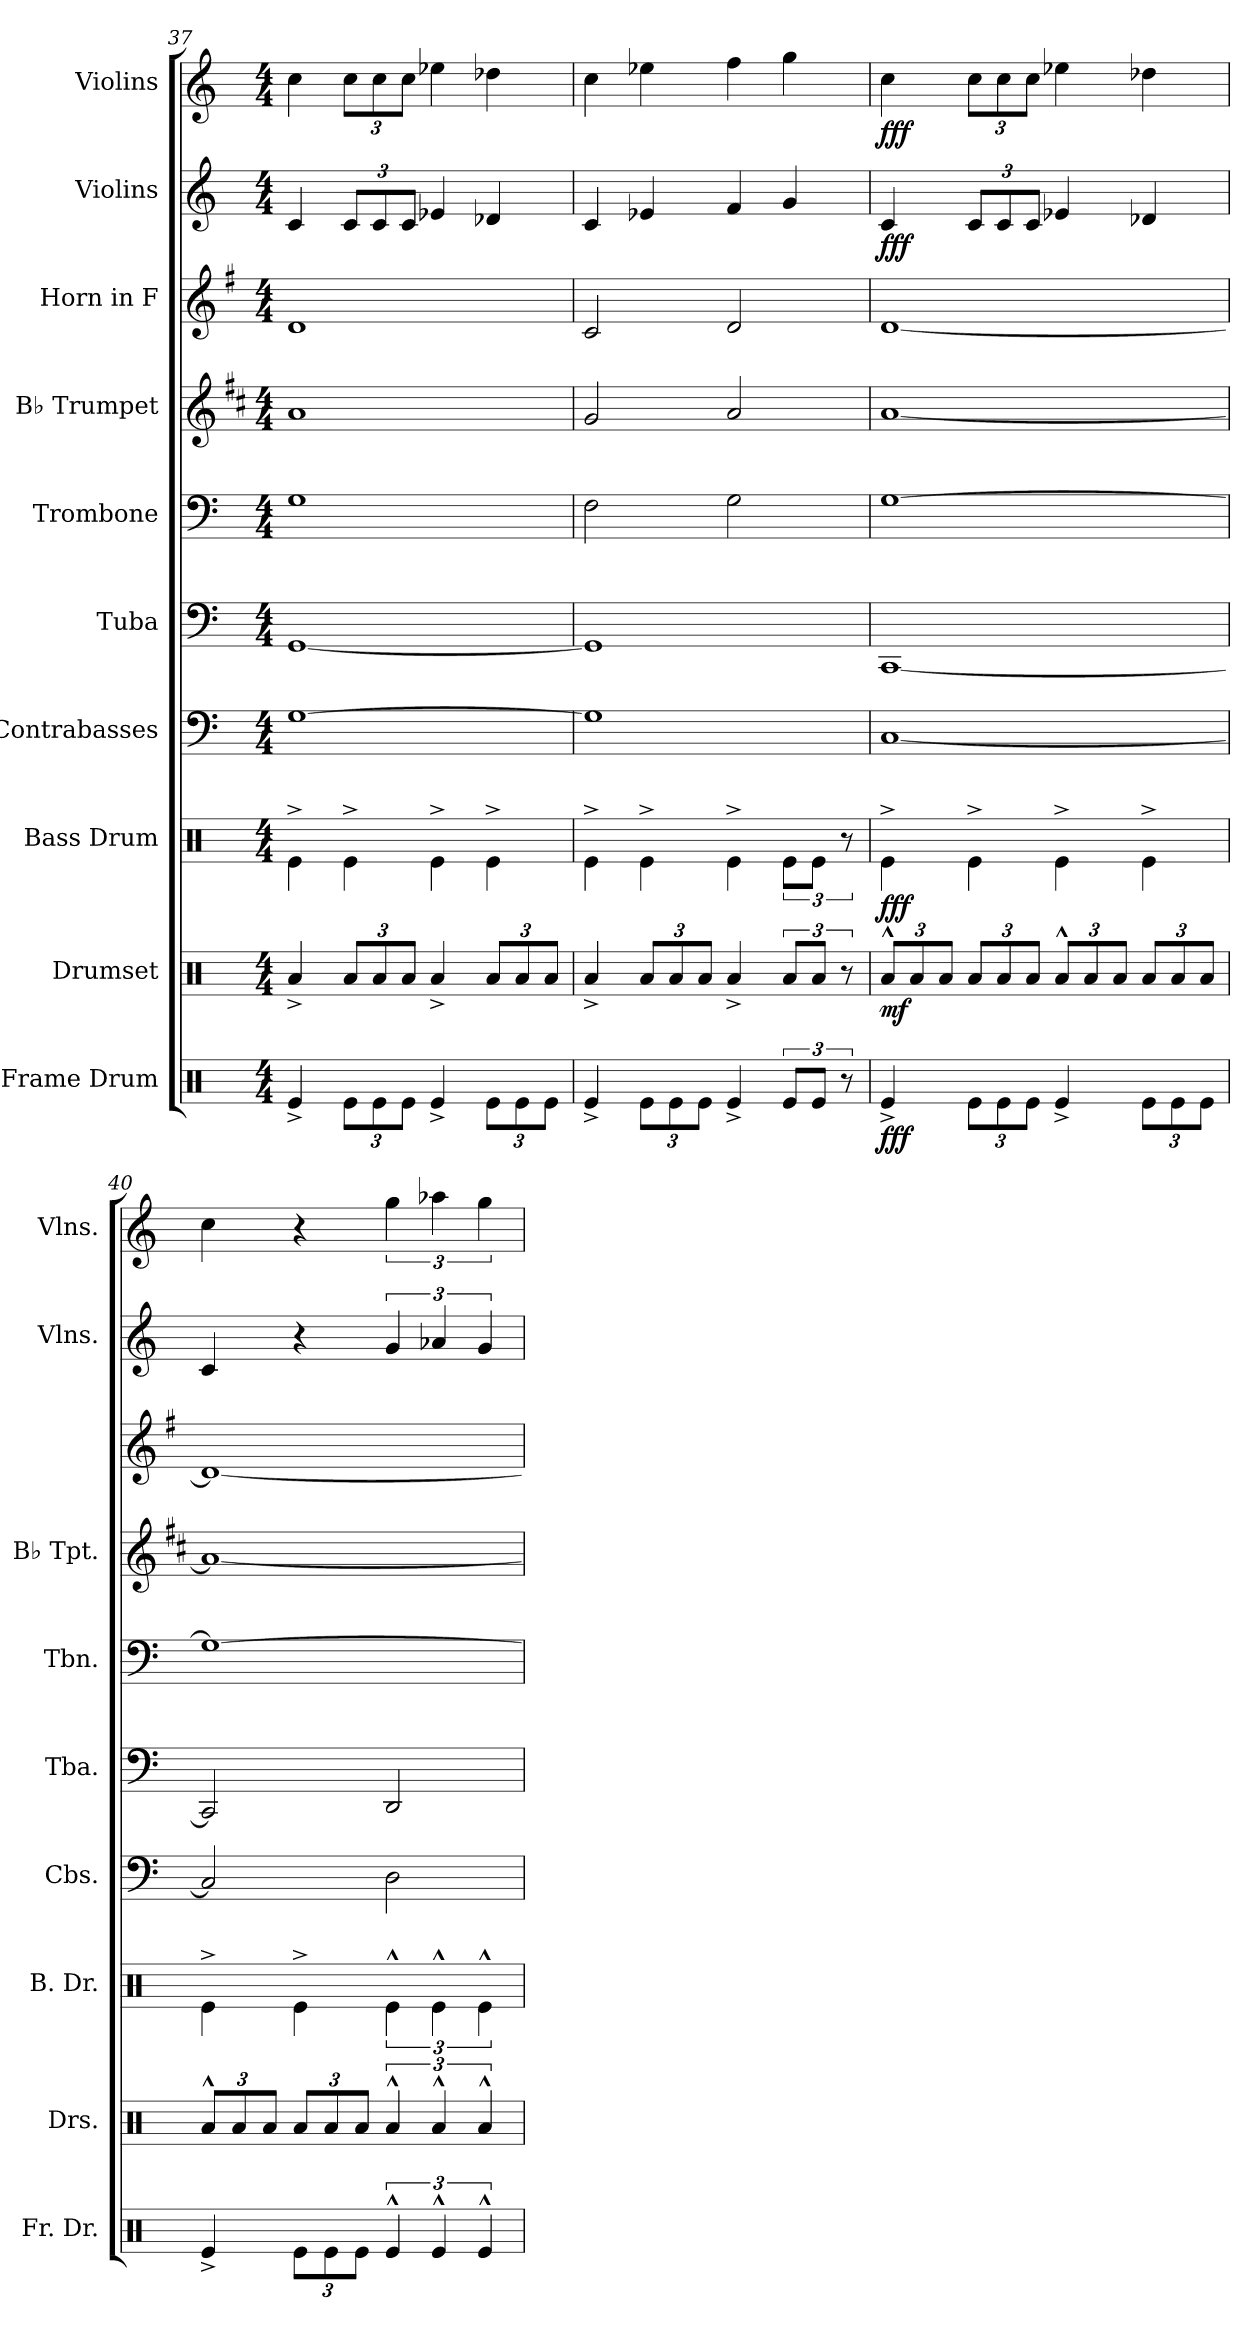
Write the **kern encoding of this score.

**kern	**dynam	**kern	**dynam	**kern	**dynam	**kern	**kern	**kern	**kern	**kern	**kern	**dynam	**kern	**dynam
*part10	*part10	*part9	*part9	*part8	*part8	*part7	*part6	*part5	*part4	*part3	*part2	*part2	*part1	*part1
*staff10	*staff10	*staff9	*staff9	*staff8	*staff8	*staff7	*staff6	*staff5	*staff4	*staff3	*staff2	*staff2	*staff1	*staff1
*I"Frame Drum	*	*I"Drumset	*	*I"Bass Drum	*	*I"Contrabasses	*I"Tuba	*I"Trombone	*I"B♭ Trumpet	*I"Horn in F	*I"Violins	*	*I"Violins	*
*I'Fr. Dr.	*	*I'Drs.	*	*I'B. Dr.	*	*I'Cbs.	*I'Tba.	*I'Tbn.	*I'B♭ Tpt.	*	*I'Vlns.	*	*I'Vlns.	*
*clefX	*	*clefX	*	*clefX	*	*clefF4	*clefF4	*clefF4	*clefG2	*clefG2	*clefG2	*	*clefG2	*
*	*	*	*	*	*	*ITrd7c12	*	*	*ITrd1c2	*ITrd4c7	*	*	*	*
*k[]	*	*k[]	*	*k[]	*	*k[]	*k[]	*k[]	*k[]	*k[]	*k[]	*	*k[]	*
*M4/4	*	*M4/4	*	*M4/4	*	*M4/4	*M4/4	*M4/4	*M4/4	*M4/4	*M4/4	*	*M4/4	*
=37	=37	=37	=37	=37	=37	=37	=37	=37	=37	=37	=37	=37	=37	=37
4Re^/	.	4Ra^/	.	4Re^\	.	[1GG	[1GG	1G	1g	1G	4c/	.	4cc\	.
*Xbrackettup	*	*Xbrackettup	*	*	*	*	*	*	*	*	*Xbrackettup	*	*Xbrackettup	*
12Re\L	.	12Ra/L	.	4Re^\	.	.	.	.	.	.	12c/L	.	12cc\L	.
12Re\	.	12Ra/	.	.	.	.	.	.	.	.	12c/	.	12cc\	.
12Re\J	.	12Ra/J	.	.	.	.	.	.	.	.	12c/J	.	12cc\J	.
4Re^/	.	4Ra^/	.	4Re^\	.	.	.	.	.	.	4e-X/	.	4ee-X\	.
12Re\L	.	12Ra/L	.	4Re^\	.	.	.	.	.	.	4d-X/	.	4dd-X\	.
12Re\	.	12Ra/	.	.	.	.	.	.	.	.	.	.	.	.
12Re\J	.	12Ra/J	.	.	.	.	.	.	.	.	.	.	.	.
!!LO:PB:g=z
=38	=38	=38	=38	=38	=38	=38	=38	=38	=38	=38	=38	=38	=38	=38
4Re^/	.	4Ra^/	.	4Re^\	.	1GG]	1GG]	2F\	2f/	2F/	4c/	.	4cc\	.
12Re\L	.	12Ra/L	.	4Re^\	.	.	.	.	.	.	4e-X/	.	4ee-X\	.
12Re\	.	12Ra/	.	.	.	.	.	.	.	.	.	.	.	.
12Re\J	.	12Ra/J	.	.	.	.	.	.	.	.	.	.	.	.
4Re^/	.	4Ra^/	.	4Re^\	.	.	.	2G\	2g/	2G/	4f/	.	4ff\	.
*brackettup	*	*brackettup	*	*	*	*	*	*	*	*	*	*	*	*
12Re/L	.	12Ra/L	.	12Re\L	.	.	.	.	.	.	4g/	.	4gg\	.
12Re/J	.	12Ra/J	.	12Re\J	.	.	.	.	.	.	.	.	.	.
12r	.	12r	.	12r	.	.	.	.	.	.	.	.	.	.
=39	=39	=39	=39	=39	=39	=39	=39	=39	=39	=39	=39	=39	=39	=39
*	*	*Xbrackettup	*	*	*	*	*	*	*	*	*	*	*	*
!	!LO:DY:b	!	!LO:DY:b	!	!LO:DY:b	!	!	!	!	!	!	!LO:DY:b	!	!LO:DY:b
4Re^/	fff	12Ra^^/L	mf	4Re^\	fff	[1CC	[1CC	[1G	[1g	[1G	4c/	fff	4cc\	fff
.	.	12Ra/	.	.	.	.	.	.	.	.	.	.	.	.
.	.	12Ra/J	.	.	.	.	.	.	.	.	.	.	.	.
*Xbrackettup	*	*	*	*	*	*	*	*	*	*	*	*	*	*
12Re\L	.	12Ra/L	.	4Re^\	.	.	.	.	.	.	12c/L	.	12cc\L	.
12Re\	.	12Ra/	.	.	.	.	.	.	.	.	12c/	.	12cc\	.
12Re\J	.	12Ra/J	.	.	.	.	.	.	.	.	12c/J	.	12cc\J	.
4Re^/	.	12Ra^^/L	.	4Re^\	.	.	.	.	.	.	4e-X/	.	4ee-X\	.
.	.	12Ra/	.	.	.	.	.	.	.	.	.	.	.	.
.	.	12Ra/J	.	.	.	.	.	.	.	.	.	.	.	.
12Re\L	.	12Ra/L	.	4Re^\	.	.	.	.	.	.	4d-X/	.	4dd-X\	.
12Re\	.	12Ra/	.	.	.	.	.	.	.	.	.	.	.	.
12Re\J	.	12Ra/J	.	.	.	.	.	.	.	.	.	.	.	.
=40	=40	=40	=40	=40	=40	=40	=40	=40	=40	=40	=40	=40	=40	=40
4Re^/	.	12Ra^^/L	.	4Re^\	.	2CC/]	2CC/]	1G_	1g_	1G_	4c/	.	4cc\	.
.	.	12Ra/	.	.	.	.	.	.	.	.	.	.	.	.
.	.	12Ra/J	.	.	.	.	.	.	.	.	.	.	.	.
12Re\L	.	12Ra/L	.	4Re^\	.	.	.	.	.	.	4r	.	4r	.
12Re\	.	12Ra/	.	.	.	.	.	.	.	.	.	.	.	.
12Re\J	.	12Ra/J	.	.	.	.	.	.	.	.	.	.	.	.
*brackettup	*	*brackettup	*	*	*	*	*	*	*	*	*brackettup	*	*brackettup	*
6Re^^/	.	6Ra^^/	.	6Re^^\	.	2DD\	2DD/	.	.	.	6g/	.	6gg\	.
6Re^^/	.	6Ra^^/	.	6Re^^\	.	.	.	.	.	.	6a-X/	.	6aa-X\	.
6Re^^/	.	6Ra^^/	.	6Re^^\	.	.	.	.	.	.	6g/	.	6gg\	.
=	=	=	=	=	=	=	=	=	=	=	=	=	=	=
*-	*-	*-	*-	*-	*-	*-	*-	*-	*-	*-	*-	*-	*-	*-
